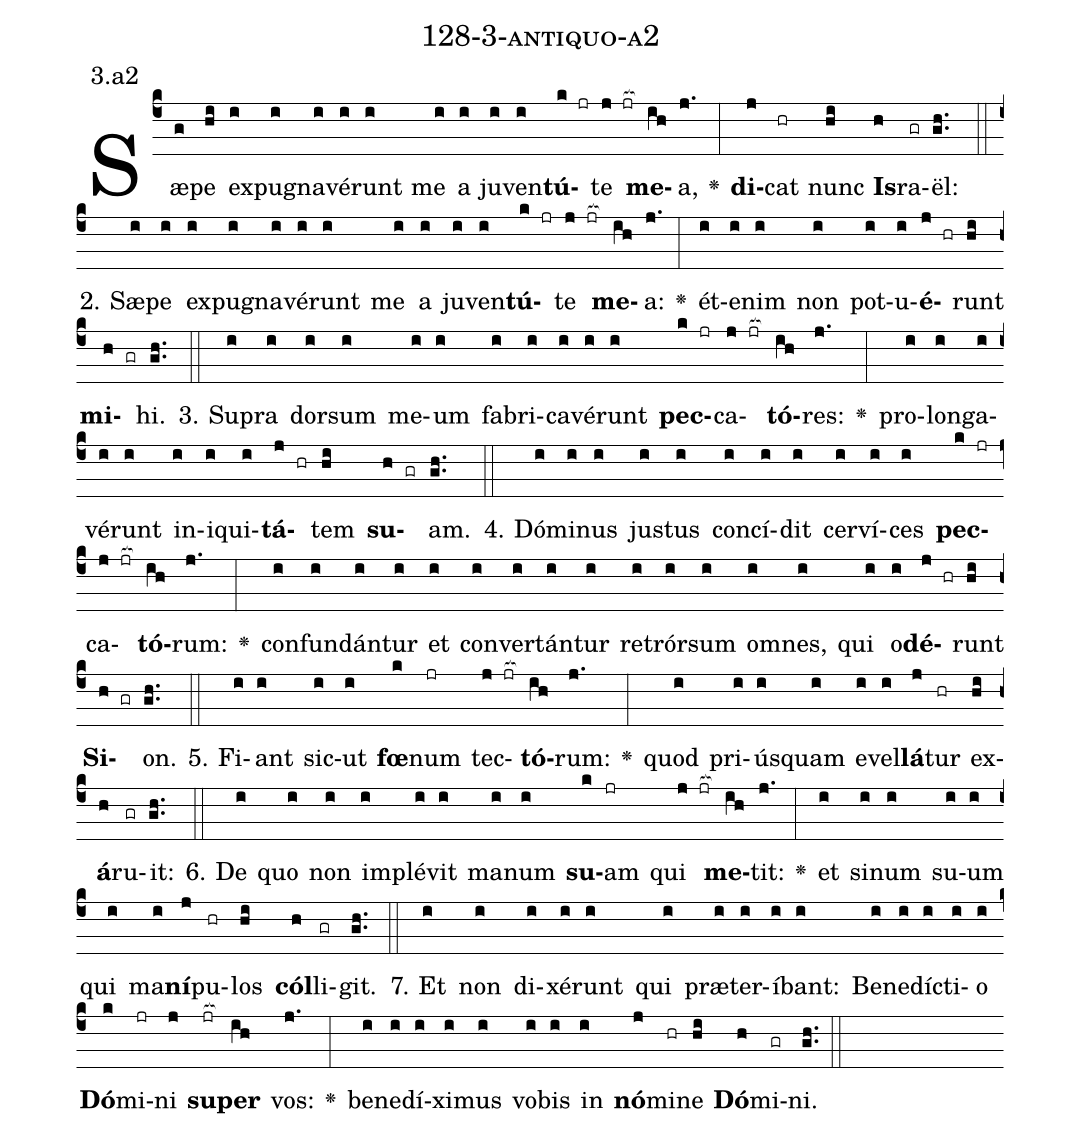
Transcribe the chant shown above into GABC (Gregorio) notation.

name: 128-3-antiquo-a2;
annotation: 3.a2;
%%
(c4)Sæ(g)pe(hi) ex(i)pu(i)gna(i)vé(i)runt(i) me(i) a(i) ju(i)ven(i)<b>tú</b>(k jr)te(j jr[ocb:1{]) <b>me</b>(ih[ocb:0}])a,(j.) <v>\greheightstar</v>(:) <b>di</b>(j)cat(hr) nunc(hi) <b>Is</b>(h)ra(gr)ël:(gh..) (::)
2. Sæ(i)pe(i) ex(i)pu(i)gna(i)vé(i)runt(i) me(i) a(i) ju(i)ven(i)<b>tú</b>(k jr)te(j jr[ocb:1{]) <b>me</b>(ih[ocb:0}])a:(j.) <v>\greheightstar</v>(:) ét(i)e(i)nim(i) non(i) pot(i)u(i)<b>é</b>(j hr)runt(hi) <b>mi</b>(h gr)hi.(gh..) (::)
3. Su(i)pra(i) dor(i)sum(i) me(i)um(i) fa(i)bri(i)ca(i)vé(i)runt(i) <b>pec</b>(k jr)ca(j jr[ocb:1{])<b>tó</b>(ih[ocb:0}])res:(j.) <v>\greheightstar</v>(:) pro(i)lon(i)ga(i)vé(i)runt(i) in(i)i(i)qui(i)<b>tá</b>(j hr)tem(hi) <b>su</b>(h gr)am.(gh..) (::)
4. Dó(i)mi(i)nus(i) jus(i)tus(i) con(i)cí(i)dit(i) cer(i)ví(i)ces(i) <b>pec</b>(k jr)ca(j jr[ocb:1{])<b>tó</b>(ih[ocb:0}])rum:(j.) <v>\greheightstar</v>(:) con(i)fun(i)dán(i)tur(i) et(i) con(i)ver(i)tán(i)tur(i) re(i)trór(i)sum(i) om(i)nes,(i) qui(i) o(i)<b>dé</b>(j hr)runt(hi) <b>Si</b>(h gr)on.(gh..) (::)
5. Fi(i)ant(i) sic(i)ut(i) <b>fœ</b>(k)num(jr) tec(j jr[ocb:1{])<b>tó</b>(ih[ocb:0}])rum:(j.) <v>\greheightstar</v>(:) quod(i) pri(i)ús(i)quam(i) e(i)vel(i)<b>lá</b>(j)tur(hr) ex(hi)<b>á</b>(h)ru(gr)it:(gh..) (::)
6. De(i) quo(i) non(i) im(i)plé(i)vit(i) ma(i)num(i) <b>su</b>(k)am(jr) qui(j jr[ocb:1{]) <b>me</b>(ih[ocb:0}])tit:(j.) <v>\greheightstar</v>(:) et(i) si(i)num(i) su(i)um(i) qui(i) ma(i)<b>ní</b>(j)pu(hr)los(hi) <b>cól</b>(h)li(gr)git.(gh..) (::)
7. Et(i) non(i) di(i)xé(i)runt(i) qui(i) præ(i)ter(i)í(i)bant:(i) Be(i)ne(i)díc(i)ti(i)o(i) <b>Dó</b>(k)mi(jr)ni(j) <b>su</b>(jr[ocb:1{])<b>per</b>(ih[ocb:0}]) vos:(j.) <v>\greheightstar</v>(:) be(i)ne(i)dí(i)xi(i)mus(i) vo(i)bis(i) in(i) <b>nó</b>(j)mi(hr)ne(hi) <b>Dó</b>(h)mi(gr)ni.(gh..) (::)
